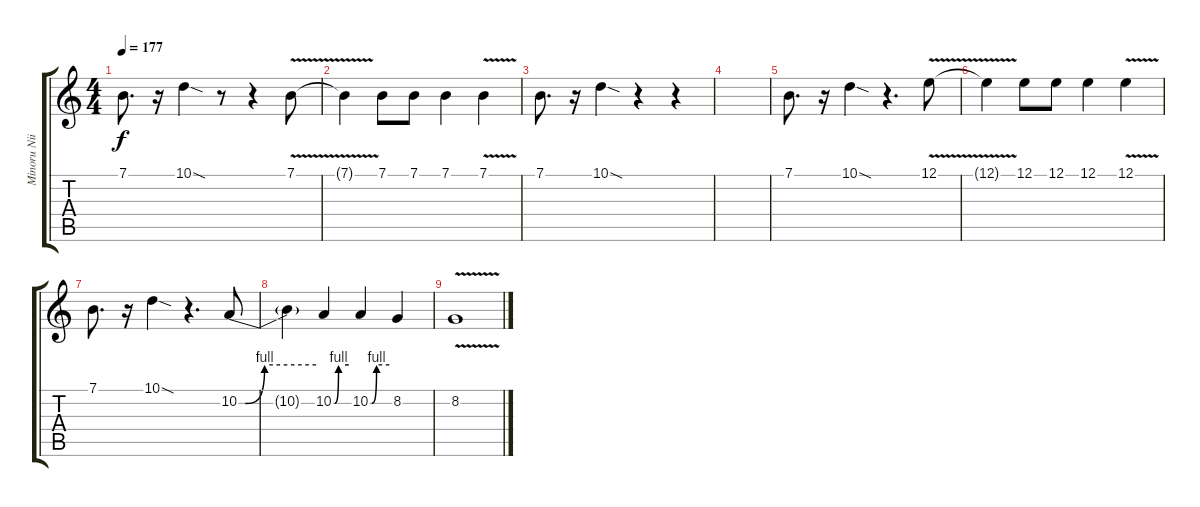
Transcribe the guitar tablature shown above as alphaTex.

\track ("Minoru Niihara" "Minoru Nii") {instrument violin}
\staff {score tabs}
\tuning (E4 B3 G3 D3 A2 E2) {hide}
\ts (4 4)
\tempo 177
\clef g2
\ks c
7.1.8{d dy f} r.16 10.1{sod}.4 r.8 r.4 7.1{v}.8 |
7.1{t}.4 7.1.8 7.1.8 7.1.4 7.1{v}.4 |
7.1.8{d} r.16 10.1{sod}.4 r.4 r.4 |
|
7.1.8{d} r.16 10.1{sod}.4 r.4{d} 12.1{v}.8 |
12.1{t}.4 12.1.8 12.1.8 12.1.4 12.1{v}.4 |
7.1.8{d} r.16 10.1{sod}.4 r.4{d} 10.2{be (custom 0 0 5 0 20 4 60 4)}.8 |
10.2{t}.4 10.2{be (custom 0 0 5 0 20 4 60 4)}.4 10.2{be (custom 0 0 5 0 20 4 60 4)}.4 8.2.4 |
8.2{v}.1
